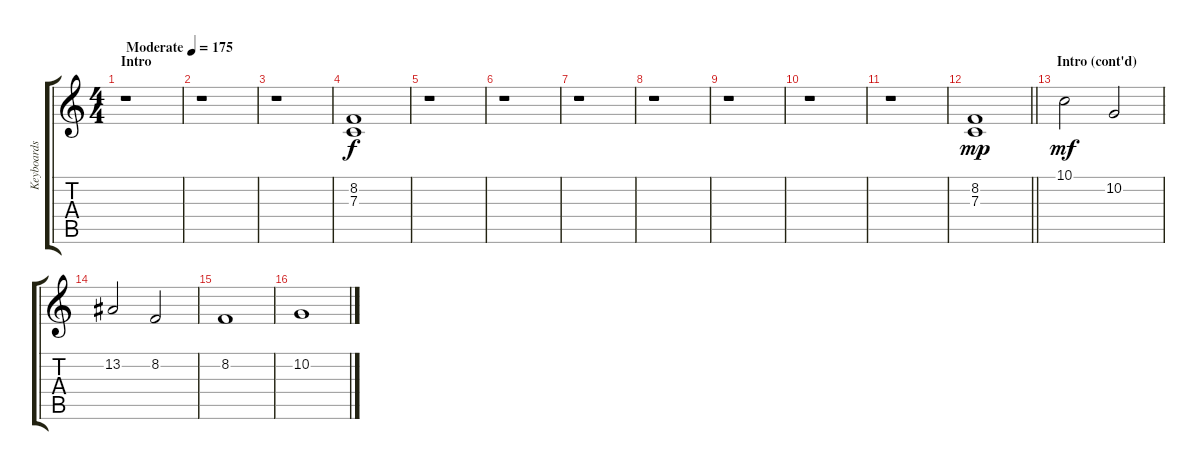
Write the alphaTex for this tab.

\track ("Keyboards 2" "Keyboards ") {instrument frenchhorn}
\staff {score tabs}
\tuning (D4 A3 F3 C3 G2 D2) {hide}
\ts (4 4)
\section ("" "Intro")
\tempo (175 "Moderate")
\clef g2
\ks c
r.1{dy f volume 13 instrument reversecymbal} |
r.1 |
r.1 |
(8.2 7.3).1 |
r.1 |
r.1 |
r.1 |
r.1 |
r.1 |
r.1 |
r.1 |
\barLineRight lightlight
(8.2 7.3).1{dy mp} |
\section ("" "Intro (cont'd)")
10.1.2{dy mf volume 16 instrument frenchhorn} 10.2.2 |
13.2.2 8.2.2 |
8.2.1 |
10.2.1
